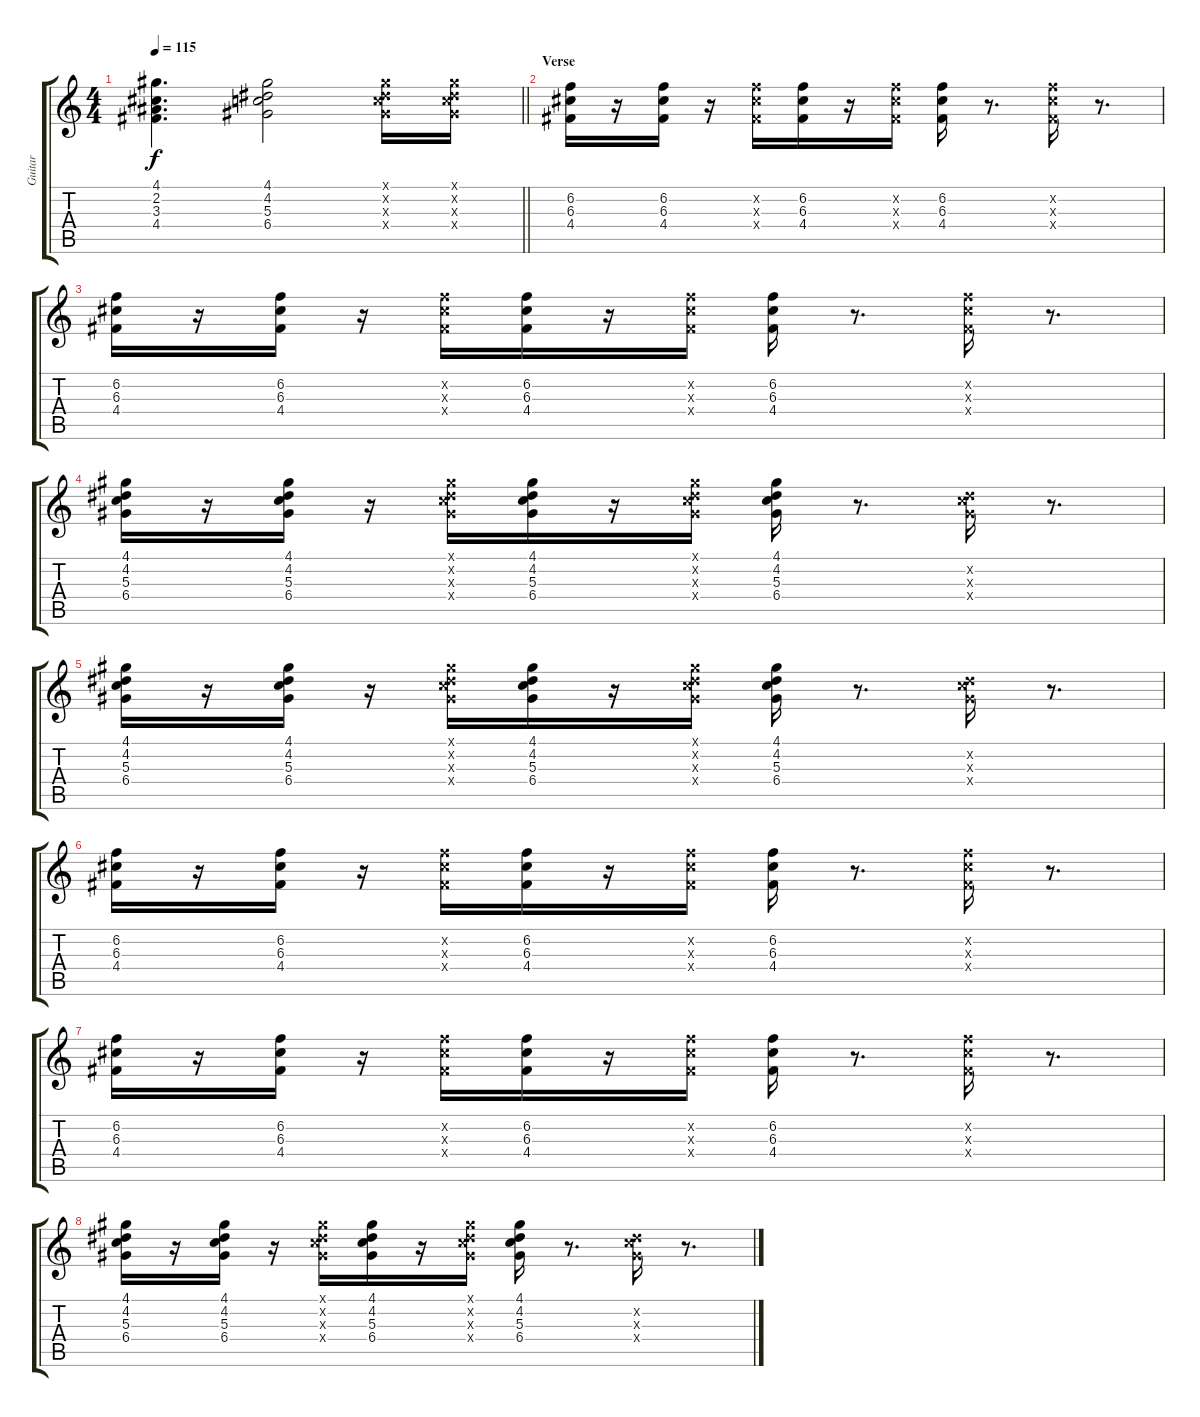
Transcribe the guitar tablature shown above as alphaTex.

\track ("Guitar" "Guitar") {instrument electricguitarclean}
\staff {score tabs}
\tuning (E4 B3 G3 D3 A2 E2) {hide}
\ts (4 4)
\tempo 115
\clef g2
\barLineRight lightlight
\ks c
(4.1 2.2 3.3 4.4).4{d dy f} (4.1 4.2 5.3 6.4).2 (4.1{x} 4.2{x} 5.3{x} 6.4{x}).16 (4.1{x} 4.2{x} 5.3{x} 6.4{x}).16 |
\section ("" "Verse")
(6.2 6.3 4.4).16 r.16 (6.2 6.3 4.4).16 r.16 (6.2{x} 6.3{x} 4.4{x}).16 (6.2 6.3 4.4).16 r.16 (6.2{x} 6.3{x} 4.4{x}).16 (6.2 6.3 4.4).16 r.8{d} (6.2{x} 6.3{x} 4.4{x}).16 r.8{d} |
(6.2 6.3 4.4).16 r.16 (6.2 6.3 4.4).16 r.16 (6.2{x} 6.3{x} 4.4{x}).16 (6.2 6.3 4.4).16 r.16 (6.2{x} 6.3{x} 4.4{x}).16 (6.2 6.3 4.4).16 r.8{d} (6.2{x} 6.3{x} 4.4{x}).16 r.8{d} |
(4.1 4.2 5.3 6.4).16 r.16 (4.1 4.2 5.3 6.4).16 r.16 (4.1{x} 4.2{x} 5.3{x} 6.4{x}).16 (4.1 4.2 5.3 6.4).16 r.16 (4.1{x} 4.2{x} 5.3{x} 6.4{x}).16 (4.1 4.2 5.3 6.4).16 r.8{d} (4.2{x} 5.3{x} 6.4{x}).16 r.8{d} |
(4.1 4.2 5.3 6.4).16 r.16 (4.1 4.2 5.3 6.4).16 r.16 (4.1{x} 4.2{x} 5.3{x} 6.4{x}).16 (4.1 4.2 5.3 6.4).16 r.16 (4.1{x} 4.2{x} 5.3{x} 6.4{x}).16 (4.1 4.2 5.3 6.4).16 r.8{d} (4.2{x} 5.3{x} 6.4{x}).16 r.8{d} |
(6.2 6.3 4.4).16 r.16 (6.2 6.3 4.4).16 r.16 (6.2{x} 6.3{x} 4.4{x}).16 (6.2 6.3 4.4).16 r.16 (6.2{x} 6.3{x} 4.4{x}).16 (6.2 6.3 4.4).16 r.8{d} (6.2{x} 6.3{x} 4.4{x}).16 r.8{d} |
(6.2 6.3 4.4).16 r.16 (6.2 6.3 4.4).16 r.16 (6.2{x} 6.3{x} 4.4{x}).16 (6.2 6.3 4.4).16 r.16 (6.2{x} 6.3{x} 4.4{x}).16 (6.2 6.3 4.4).16 r.8{d} (6.2{x} 6.3{x} 4.4{x}).16 r.8{d} |
(4.1 4.2 5.3 6.4).16 r.16 (4.1 4.2 5.3 6.4).16 r.16 (4.1{x} 4.2{x} 5.3{x} 6.4{x}).16 (4.1 4.2 5.3 6.4).16 r.16 (4.1{x} 4.2{x} 5.3{x} 6.4{x}).16 (4.1 4.2 5.3 6.4).16 r.8{d} (4.2{x} 5.3{x} 6.4{x}).16 r.8{d}
